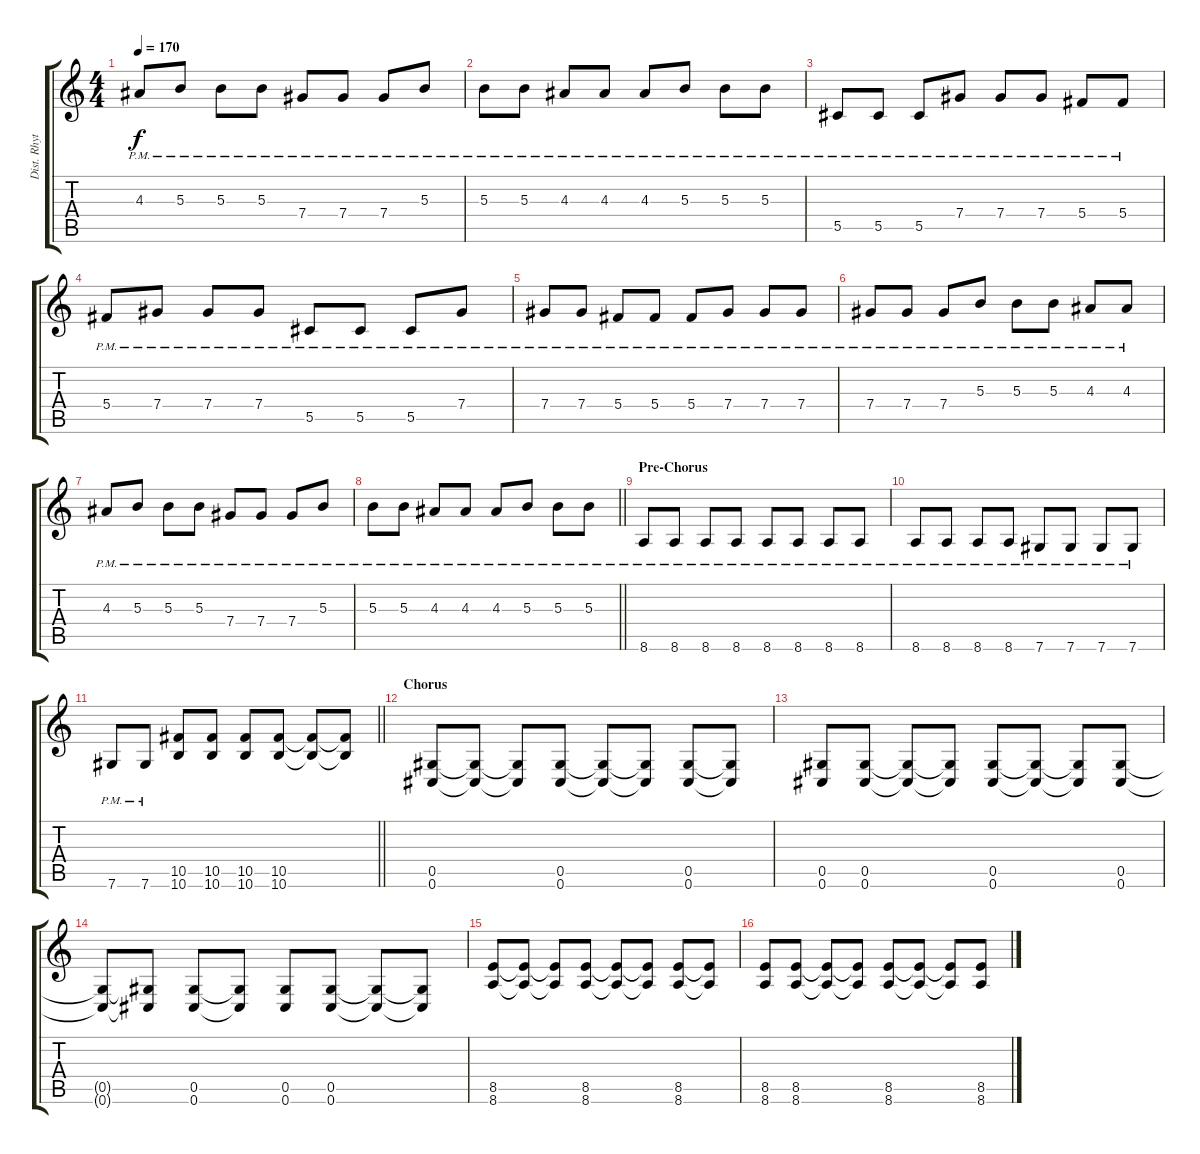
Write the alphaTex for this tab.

\track ("Dist. Rhytm Guitar [R]" "Dist. Rhyt") {instrument distortionguitar}
\staff {score tabs}
\tuning (Eb4 Bb3 Gb3 Db3 Ab2 Db2) {hide}
\ts (4 4)
\tempo 170
\clef g2
\ks c
4.3{pm}.8{dy f} 5.3{pm}.8 5.3{pm}.8 5.3{pm}.8 7.4{pm}.8 7.4{pm}.8 7.4{pm}.8 5.3{pm}.8 |
5.3{pm}.8 5.3{pm}.8 4.3{pm}.8 4.3{pm}.8 4.3{pm}.8 5.3{pm}.8 5.3{pm}.8 5.3{pm}.8 |
5.5{pm}.8 5.5{pm}.8 5.5{pm}.8 7.4{pm}.8 7.4{pm}.8 7.4{pm}.8 5.4{pm}.8 5.4{pm}.8 |
5.4{pm}.8 7.4{pm}.8 7.4{pm}.8 7.4{pm}.8 5.5{pm}.8 5.5{pm}.8 5.5{pm}.8 7.4{pm}.8 |
7.4{pm}.8 7.4{pm}.8 5.4{pm}.8 5.4{pm}.8 5.4{pm}.8 7.4{pm}.8 7.4{pm}.8 7.4{pm}.8 |
7.4{pm}.8 7.4{pm}.8 7.4{pm}.8 5.3{pm}.8 5.3{pm}.8 5.3{pm}.8 4.3{pm}.8 4.3{pm}.8 |
4.3{pm}.8 5.3{pm}.8 5.3{pm}.8 5.3{pm}.8 7.4{pm}.8 7.4{pm}.8 7.4{pm}.8 5.3{pm}.8 |
\barLineRight lightlight
5.3{pm}.8 5.3{pm}.8 4.3{pm}.8 4.3{pm}.8 4.3{pm}.8 5.3{pm}.8 5.3{pm}.8 5.3{pm}.8 |
\section ("" "Pre-Chorus")
8.6{pm}.8 8.6{pm}.8 8.6{pm}.8 8.6{pm}.8 8.6{pm}.8 8.6{pm}.8 8.6{pm}.8 8.6{pm}.8 |
8.6{pm}.8 8.6{pm}.8 8.6{pm}.8 8.6{pm}.8 7.6{pm}.8 7.6{pm}.8 7.6{pm}.8 7.6{pm}.8 |
\barLineRight lightlight
7.6{pm}.8 7.6{pm}.8 (10.5 10.6).8 (10.5 10.6).8 (10.5 10.6).8 (10.5 10.6).8 (10.5{t} 10.6{t}).8 (10.5{t} 10.6{t}).8 |
\section ("" "Chorus")
(0.5 0.6).8 (0.5{t} 0.6{t}).8 (0.5{t} 0.6{t}).8 (0.5 0.6).8 (0.5{t} 0.6{t}).8 (0.5{t} 0.6{t}).8 (0.5 0.6).8 (0.5{t} 0.6{t}).8 |
(0.5 0.6).8 (0.5 0.6).8 (0.5{t} 0.6{t}).8 (0.5{t} 0.6{t}).8 (0.5 0.6).8 (0.5{t} 0.6{t}).8 (0.5{t} 0.6{t}).8 (0.5 0.6).8 |
(0.5{t} 0.6{t}).8 (0.5{t} 0.6{t}).8 (0.5 0.6).8 (0.5{t} 0.6{t}).8 (0.5 0.6).8 (0.5 0.6).8 (0.5{t} 0.6{t}).8 (0.5{t} 0.6{t}).8 |
(8.5 8.6).8 (8.5{t} 8.6{t}).8 (8.5{t} 8.6{t}).8 (8.5 8.6).8 (8.5{t} 8.6{t}).8 (8.5{t} 8.6{t}).8 (8.5 8.6).8 (8.5{t} 8.6{t}).8 |
(8.5 8.6).8 (8.5 8.6).8 (8.5{t} 8.6{t}).8 (8.5{t} 8.6{t}).8 (8.5 8.6).8 (8.5{t} 8.6{t}).8 (8.5{t} 8.6{t}).8 (8.5 8.6).8
